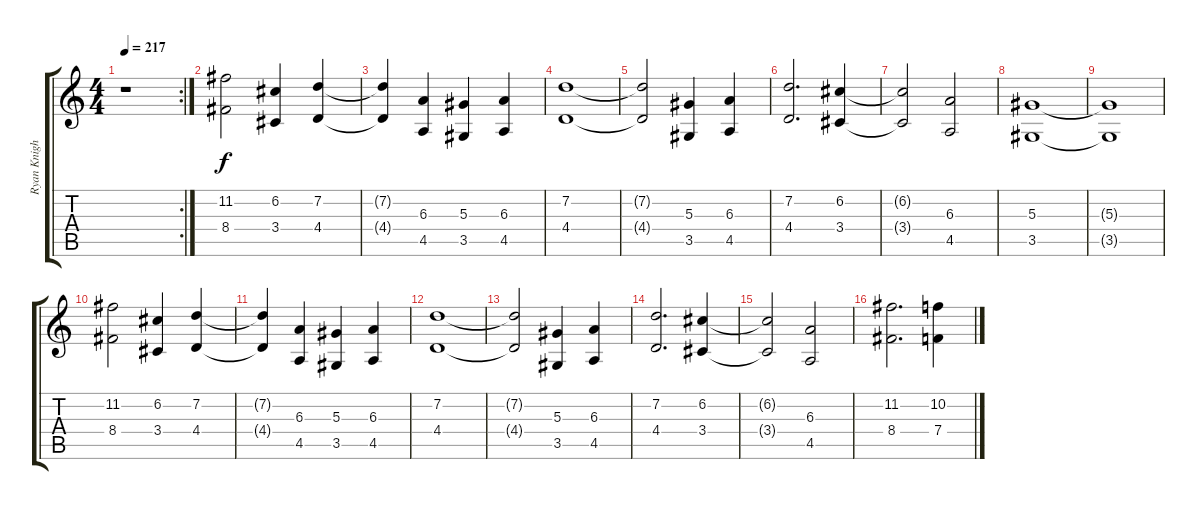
\track ("Ryan Knight (Lead)" "Ryan Knigh") {instrument distortionguitar}
\staff {score tabs}
\tuning (C4 G3 Eb3 Bb2 F2 C2) {hide}
\rc 2
\ts (4 4)
\tempo 217
\clef g2
\ks c
r.1{dy f} |
(11.2 8.4).2 (6.2 3.4).4 (7.2 4.4).4 |
(7.2{t} 4.4{t}).4 (6.3 4.5).4 (5.3 3.5).4 (6.3 4.5).4 |
(7.2 4.4).1 |
(7.2{t} 4.4{t}).2 (5.3 3.5).4 (6.3 4.5).4 |
(7.2 4.4).2{d} (6.2 3.4).4 |
(6.2{t} 3.4{t}).2 (6.3 4.5).2 |
(5.3 3.5).1 |
(5.3{t} 3.5{t}).1 |
(11.2 8.4).2 (6.2 3.4).4 (7.2 4.4).4 |
(7.2{t} 4.4{t}).4 (6.3 4.5).4 (5.3 3.5).4 (6.3 4.5).4 |
(7.2 4.4).1 |
(7.2{t} 4.4{t}).2 (5.3 3.5).4 (6.3 4.5).4 |
(7.2 4.4).2{d} (6.2 3.4).4 |
(6.2{t} 3.4{t}).2 (6.3 4.5).2 |
(11.2 8.4).2{d} (10.2 7.4).4
